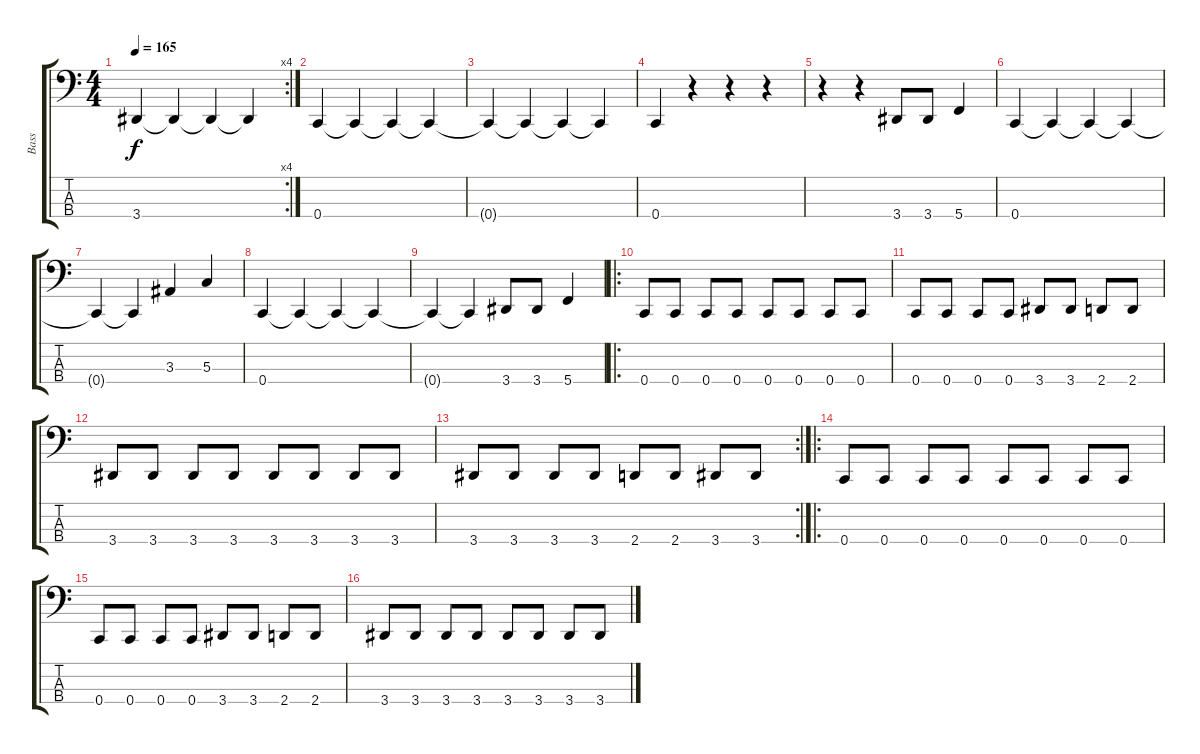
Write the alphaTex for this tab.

\track ("Bass" "Bass") {instrument slapbass1}
\staff {score tabs}
\tuning (F2 C2 G1 C1) {hide}
\rc 4
\ts (4 4)
\tempo 165
\clef f4
\ks c
3.4{t}.4{dy f} 3.4{t}.4 3.4{t}.4 3.4{t}.4 |
0.4.4 0.4{t}.4 0.4{t}.4 0.4{t}.4 |
0.4{t}.4 0.4{t}.4 0.4{t}.4 0.4{t}.4 |
0.4.4 r.4 r.4 r.4 |
r.4 r.4 3.4.8 3.4.8 5.4.4 |
0.4.4 0.4{t}.4 0.4{t}.4 0.4{t}.4 |
0.4{t}.4 0.4{t}.4 3.3.4 5.3.4 |
0.4.4 0.4{t}.4 0.4{t}.4 0.4{t}.4 |
0.4{t}.4 0.4{t}.4 3.4.8 3.4.8 5.4.4 |
\ro
0.4.8 0.4.8 0.4.8 0.4.8 0.4.8 0.4.8 0.4.8 0.4.8 |
0.4.8 0.4.8 0.4.8 0.4.8 3.4.8 3.4.8 2.4.8 2.4.8 |
3.4.8 3.4.8 3.4.8 3.4.8 3.4.8 3.4.8 3.4.8 3.4.8 |
\rc 2
3.4.8 3.4.8 3.4.8 3.4.8 2.4.8 2.4.8 3.4.8 3.4.8 |
\ro
0.4.8 0.4.8 0.4.8 0.4.8 0.4.8 0.4.8 0.4.8 0.4.8 |
0.4.8 0.4.8 0.4.8 0.4.8 3.4.8 3.4.8 2.4.8 2.4.8 |
3.4.8 3.4.8 3.4.8 3.4.8 3.4.8 3.4.8 3.4.8 3.4.8
